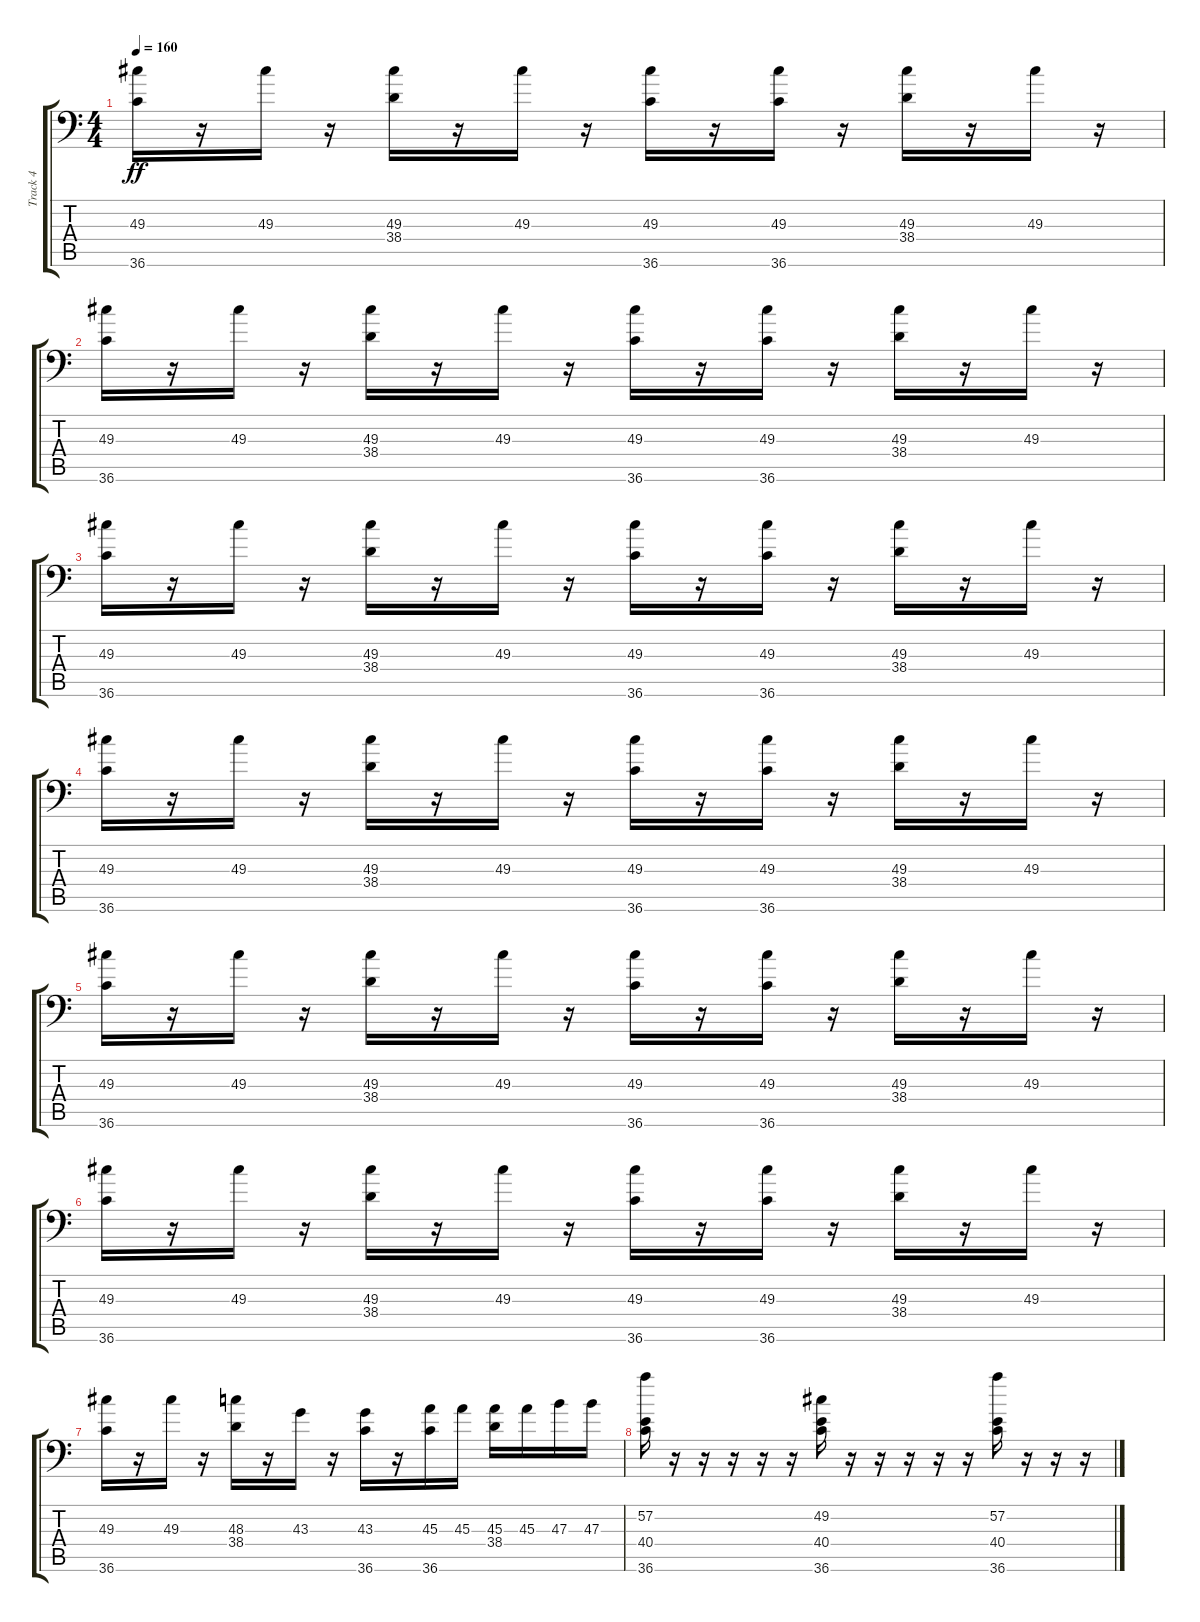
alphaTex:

\track ("Track 4" "Track 4") {instrument acousticgrandpiano}
\staff {score tabs}
\tuning (C-1 C-1 C-1 C-1 C-1 C-1) {hide}
\ts (4 4)
\tempo 160
\clef f4
\ks c
(49.3 36.6).16{dy ff} r.16 49.3.16 r.16 (49.3 38.4).16 r.16 49.3.16 r.16 (49.3 36.6).16 r.16 (49.3 36.6).16 r.16 (49.3 38.4).16 r.16 49.3.16 r.16 |
(49.3 36.6).16 r.16 49.3.16 r.16 (49.3 38.4).16 r.16 49.3.16 r.16 (49.3 36.6).16 r.16 (49.3 36.6).16 r.16 (49.3 38.4).16 r.16 49.3.16 r.16 |
(49.3 36.6).16 r.16 49.3.16 r.16 (49.3 38.4).16 r.16 49.3.16 r.16 (49.3 36.6).16 r.16 (49.3 36.6).16 r.16 (49.3 38.4).16 r.16 49.3.16 r.16 |
(49.3 36.6).16 r.16 49.3.16 r.16 (49.3 38.4).16 r.16 49.3.16 r.16 (49.3 36.6).16 r.16 (49.3 36.6).16 r.16 (49.3 38.4).16 r.16 49.3.16 r.16 |
(49.3 36.6).16 r.16 49.3.16 r.16 (49.3 38.4).16 r.16 49.3.16 r.16 (49.3 36.6).16 r.16 (49.3 36.6).16 r.16 (49.3 38.4).16 r.16 49.3.16 r.16 |
(49.3 36.6).16 r.16 49.3.16 r.16 (49.3 38.4).16 r.16 49.3.16 r.16 (49.3 36.6).16 r.16 (49.3 36.6).16 r.16 (49.3 38.4).16 r.16 49.3.16 r.16 |
(49.3 36.6).16 r.16 49.3.16 r.16 (48.3 38.4).16 r.16 43.3.16 r.16 (43.3 36.6).16 r.16 (45.3 36.6).16 45.3.16 (45.3 38.4).16 45.3.16 47.3.16 47.3.16 |
(57.2 40.4 36.6).16 r.16 r.16 r.16 r.16 r.16 (49.2 40.4 36.6).16 r.16 r.16 r.16 r.16 r.16 (57.2 40.4 36.6).16 r.16 r.16 r.16
